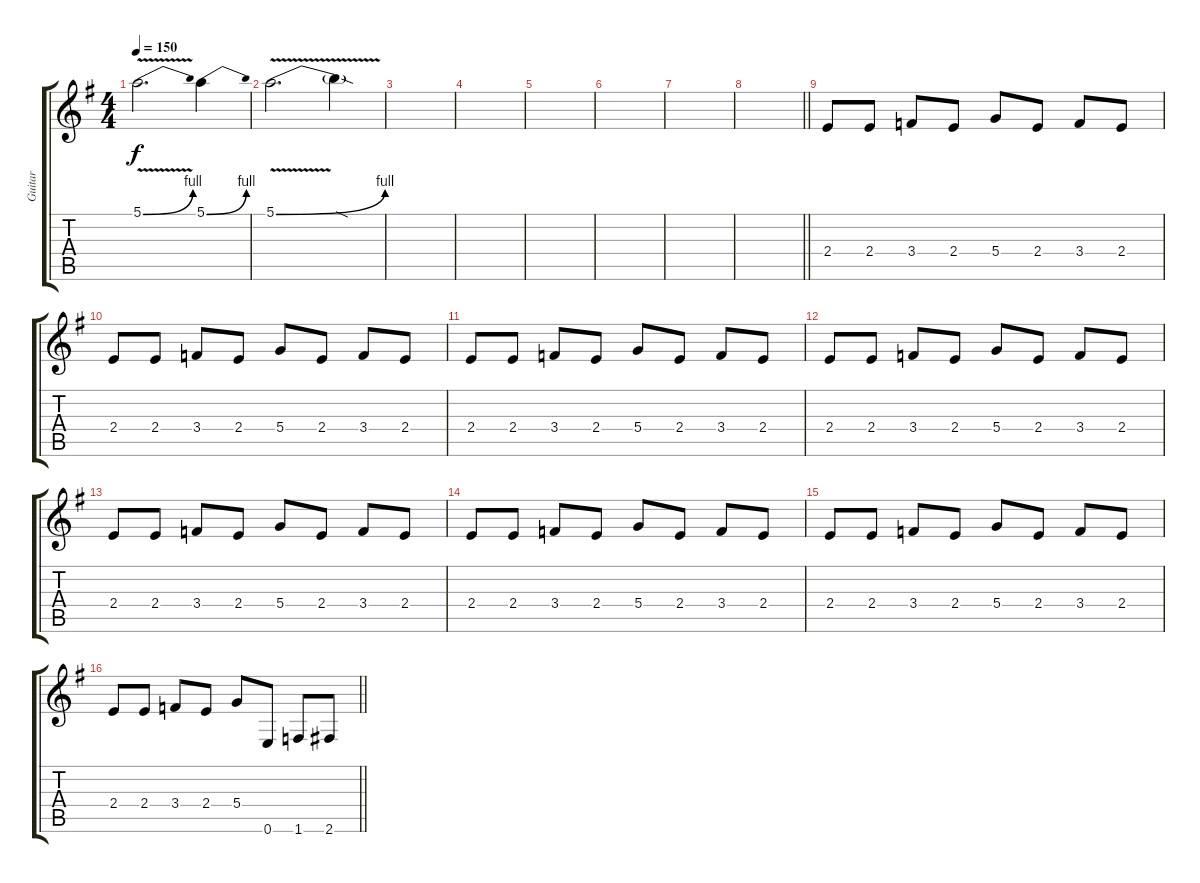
\track ("Guitar" "Guitar") {instrument distortionguitar}
\staff {score tabs}
\tuning (E4 B3 G3 D3 A2 E2) {hide}
\ts (4 4)
\section ("" "")
\tempo 150
\clef g2
\ks eminor
5.1{be (bend 0 0 60 4) v}.2{d dy f} 5.1{be (bend 0 0 60 4)}.4 |
5.1{be (bend 0 0 60 4) v}.2{d} 5.1{sod t}.4 |
|
|
|
|
|
\barLineRight lightlight
|
\section ("" "")
2.4.8 2.4.8 3.4.8 2.4.8 5.4.8 2.4.8 3.4.8 2.4.8 |
2.4.8 2.4.8 3.4.8 2.4.8 5.4.8 2.4.8 3.4.8 2.4.8 |
2.4.8 2.4.8 3.4.8 2.4.8 5.4.8 2.4.8 3.4.8 2.4.8 |
2.4.8 2.4.8 3.4.8 2.4.8 5.4.8 2.4.8 3.4.8 2.4.8 |
2.4.8 2.4.8 3.4.8 2.4.8 5.4.8 2.4.8 3.4.8 2.4.8 |
2.4.8 2.4.8 3.4.8 2.4.8 5.4.8 2.4.8 3.4.8 2.4.8 |
2.4.8 2.4.8 3.4.8 2.4.8 5.4.8 2.4.8 3.4.8 2.4.8 |
\barLineRight lightlight
2.4.8 2.4.8 3.4.8 2.4.8 5.4.8 0.6.8 1.6.8 2.6.8
